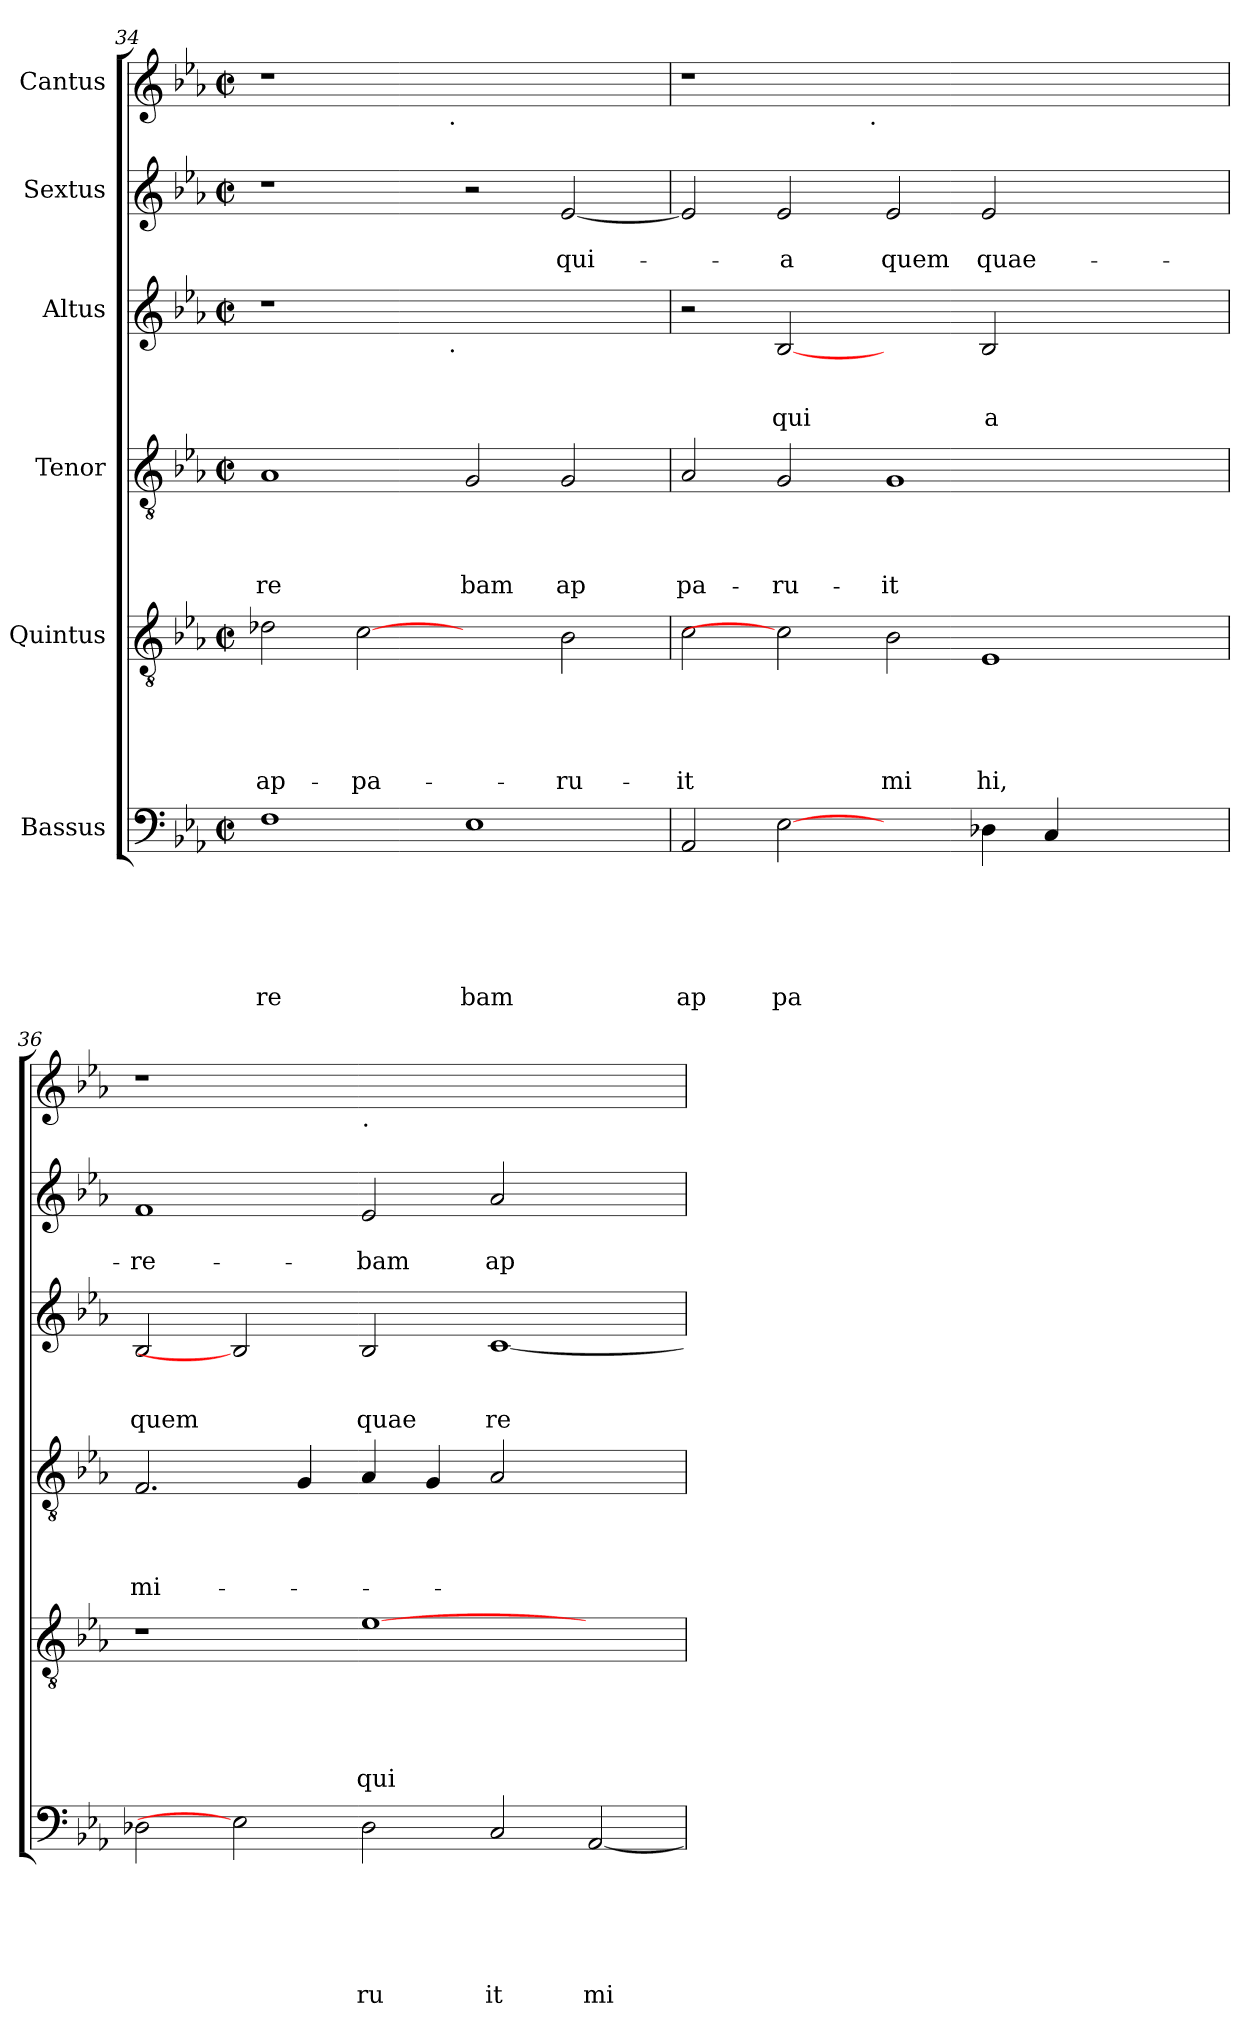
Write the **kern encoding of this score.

**kern	**text	**text	**text	**text	**text	**text	**kern	**text	**text	**text	**text	**text	**kern	**text	**text	**text	**text	**kern	**text	**text	**text	**kern	**text	**text	**kern
*part6	*part6	*part6	*part6	*part6	*part6	*part6	*part5	*part5	*part5	*part5	*part5	*part5	*part4	*part4	*part4	*part4	*part4	*part3	*part3	*part3	*part3	*part2	*part2	*part2	*part1
*staff6	*staff6	*staff6	*staff6	*staff6	*staff6	*staff6	*staff5	*staff5	*staff5	*staff5	*staff5	*staff5	*staff4	*staff4	*staff4	*staff4	*staff4	*staff3	*staff3	*staff3	*staff3	*staff2	*staff2	*staff2	*staff1
*I"Bassus	*	*	*	*	*	*	*I"Quintus	*	*	*	*	*	*I"Tenor	*	*	*	*	*I"Altus	*	*	*	*I"Sextus	*	*	*I"Cantus
*clefF4	*	*	*	*	*	*	*clefGv2	*	*	*	*	*	*clefGv2	*	*	*	*	*clefG2	*	*	*	*clefG2	*	*	*clefG2
*k[b-e-a-]	*	*	*	*	*	*	*k[b-e-a-]	*	*	*	*	*	*k[b-e-a-]	*	*	*	*	*k[b-e-a-]	*	*	*	*k[b-e-a-]	*	*	*k[b-e-a-]
*E-:	*	*	*	*	*	*	*E-:	*	*	*	*	*	*E-:	*	*	*	*	*E-:	*	*	*	*E-:	*	*	*E-:
*M2/2	*	*	*	*	*	*	*M2/2	*	*	*	*	*	*M2/2	*	*	*	*	*M2/2	*	*	*	*M2/2	*	*	*M2/2
*met(c|)	*	*	*	*	*	*	*met(c|)	*	*	*	*	*	*met(c|)	*	*	*	*	*met(c|)	*	*	*	*met(c|)	*	*	*met(c|)
=34	=34	=34	=34	=34	=34	=34	=34	=34	=34	=34	=34	=34	=34	=34	=34	=34	=34	=34	=34	=34	=34	=34	=34	=34	=34
!	!	!	!	!	!	!LO:LY:b	!	!	!	!	!	!LO:LY:b	!	!	!	!	!LO:LY:b	!	!	!	!	!	!	!	!
*	*	*	*	*	*	*	*	*	*	*	*	*	*	*	*	*	*	*^	*	*	*	*	*	*	*^
1F	.	.	.	.	.	re	2d-X\	.	.	.	.	ap-	1A-	.	.	.	re	1r	2ryy	.	.	.	1r	.	.	1r	2ryy
!	!	!	!	!	!	!	!	!	!	!	!	!LO:LY:b	!	!	!	!	!	!	!	!	!	!	!	!	!	!	!
.	.	.	.	.	.	.	[2c	.	.	.	.	-pa-	.	.	.	.	.	.	4...ryy	.	.	.	.	.	.	.	4...ryy
!	!	!	!	!	!	!	!	!	!	!	!	!	!	!	!	!	!	!	!	!	!	!	!	!	!	!	!LO:TX:b:t=.
!	!	!	!	!	!	!	!	!	!	!	!	!	!	!	!	!	!	!	!LO:TX:b:t=.	!	!	!	!	!	!	!	!
.	.	.	.	.	.	.	.	.	.	.	.	.	.	.	.	.	.	.	1ryy	.	.	.	.	.	.	.	1ryy
!	!	!	!	!	!	!LO:LY:b	!	!	!	!	!	!	!	!	!	!	!LO:LY:b	!	!	!	!	!	!	!	!	!	!
1E-	.	.	.	.	.	bam	2ryy	.	.	.	.	.	2G/	.	.	.	bam	1ryy	.	.	.	.	2r	.	.	1ryy	.
!	!	!	!	!	!	!	!	!	!	!	!	!LO:LY:b	!	!	!	!	!LO:LY:b	!	!	!	!	!	!	!	!LO:LY:b	!	!
.	.	.	.	.	.	.	2B-\	.	.	.	.	-ru-	2G/	.	.	.	ap	.	.	.	.	.	[>2e-/	.	qui-	.	.
.	.	.	.	.	.	.	.	.	.	.	.	.	.	.	.	.	.	.	32ryy	.	.	.	.	.	.	.	32ryy
!!LO:PB:g=z	!!
=35	=35	=35	=35	=35	=35	=35	=35	=35	=35	=35	=35	=35	=35	=35	=35	=35	=35	=35	=35	=35	=35	=35	=35	=35	=35	=35	=35
!	!	!	!	!	!	!LO:LY:b	!	!	!	!	!	!LO:LY:b	!	!	!	!	!LO:LY:b	!	!	!	!	!	!	!	!	!	!
*	*	*	*	*	*	*	*	*	*	*	*	*	*	*	*	*	*	*v	*v	*	*	*	*	*	*	*	*
2AA-/	.	.	.	.	.	ap	2c\	.	.	.	.	-it	2A-/	.	.	.	pa-	2r	.	.	.	2e-/]	.	.	1r	2ryy
!	!	!	!	!	!	!LO:LY:b	!	!	!	!	!	!	!	!	!	!	!LO:LY:b	!	!	!	!LO:LY:b	!	!	!LO:LY:b	!	!
[2E-	.	.	.	.	.	pa	2c]	.	.	.	.	.	2G/	.	.	.	-ru-	[2B-	.	.	qui	2e-/	.	-a	.	4...ryy
!	!	!	!	!	!	!	!	!	!	!	!	!	!	!	!	!	!	!	!	!	!	!	!	!	!	!LO:TX:b:t=.
.	.	.	.	.	.	.	.	.	.	.	.	.	.	.	.	.	.	.	.	.	.	.	.	.	.	1ryy
!	!	!	!	!	!	!	!	!	!	!	!	!LO:LY:b	!	!	!	!	!LO:LY:b	!	!	!	!	!	!	!LO:LY:b	!	!
2ryy	.	.	.	.	.	.	2B-\	.	.	.	.	mi	1G	.	.	.	-it	2ryy	.	.	.	2e-/	.	quem	1.ryy	.
!	!	!	!	!	!	!	!	!	!	!	!	!LO:LY:b	!	!	!	!	!	!	!	!	!LO:LY:b	!	!	!LO:LY:b	!	!
4D-X\	.	.	.	.	.	.	1E-	.	.	.	.	hi,	.	.	.	.	.	2B-/	.	.	a	2e-/	.	quae-	.	.
4C/	.	.	.	.	.	.	.	.	.	.	.	.	.	.	.	.	.	.	.	.	.	.	.	.	.	.
.	.	.	.	.	.	.	.	.	.	.	.	.	.	.	.	.	.	.	.	.	.	.	.	.	.	2ryy
2ryy	.	.	.	.	.	.	.	.	.	.	.	.	2ryy	.	.	.	.	2ryy	.	.	.	2ryy	.	.	.	.
.	.	.	.	.	.	.	.	.	.	.	.	.	.	.	.	.	.	.	.	.	.	.	.	.	.	32ryy
=36	=36	=36	=36	=36	=36	=36	=36	=36	=36	=36	=36	=36	=36	=36	=36	=36	=36	=36	=36	=36	=36	=36	=36	=36	=36	=36
!	!	!	!	!	!	!	!	!	!	!	!	!	!	!	!	!	!LO:LY:b	!	!	!	!LO:LY:b	!	!	!LO:LY:b	!	!
*	*	*	*	*	*	*	*	*	*	*	*	*	*	*	*	*	*	*	*	*	*	*	*	*	*v	*v
2D-X\	.	.	.	.	.	.	1r	.	.	.	.	.	2.F/	.	.	.	mi-	2B-/	.	.	quem	1f	.	-re-	1r
2E-]	.	.	.	.	.	.	.	.	.	.	.	.	.	.	.	.	.	2B-]	.	.	.	.	.	.	.
.	.	.	.	.	.	.	.	.	.	.	.	.	4G/	.	.	.	.	.	.	.	.	.	.	.	.
!	!	!	!	!	!	!	!	!	!	!	!	!	!	!	!	!	!	!	!	!	!	!	!	!	!LO:TX:b:t=.
!	!	!	!	!	!	!LO:LY:b	!	!	!	!	!	!LO:LY:b	!	!	!	!	!	!	!	!	!LO:LY:b	!	!	!LO:LY:b	!
2D-\	.	.	.	.	.	ru	[>1e-	.	.	.	.	qui	4A-/	.	.	.	.	2B-/	.	.	quae	2e-/	.	-bam	1.ryy
.	.	.	.	.	.	.	.	.	.	.	.	.	4G/	.	.	.	.	.	.	.	.	.	.	.	.
!	!	!	!	!	!	!LO:LY:b	!	!	!	!	!	!	!	!	!	!	!	!	!	!	!LO:LY:b	!	!	!LO:LY:b	!
2C/	.	.	.	.	.	it	.	.	.	.	.	.	2A-/	.	.	.	.	[<1c	.	.	re	2a-/	.	ap-	.
!	!	!	!	!	!	!LO:LY:b	!	!	!	!	!	!	!	!	!	!	!	!	!	!	!	!	!	!	!
[<2AA-/	.	.	.	.	.	mi	2ryy	.	.	.	.	.	2ryy	.	.	.	.	.	.	.	.	2ryy	.	.	.
=	=	=	=	=	=	=	=	=	=	=	=	=	=	=	=	=	=	=	=	=	=	=	=	=	=
*-	*-	*-	*-	*-	*-	*-	*-	*-	*-	*-	*-	*-	*-	*-	*-	*-	*-	*-	*-	*-	*-	*-	*-	*-	*-
